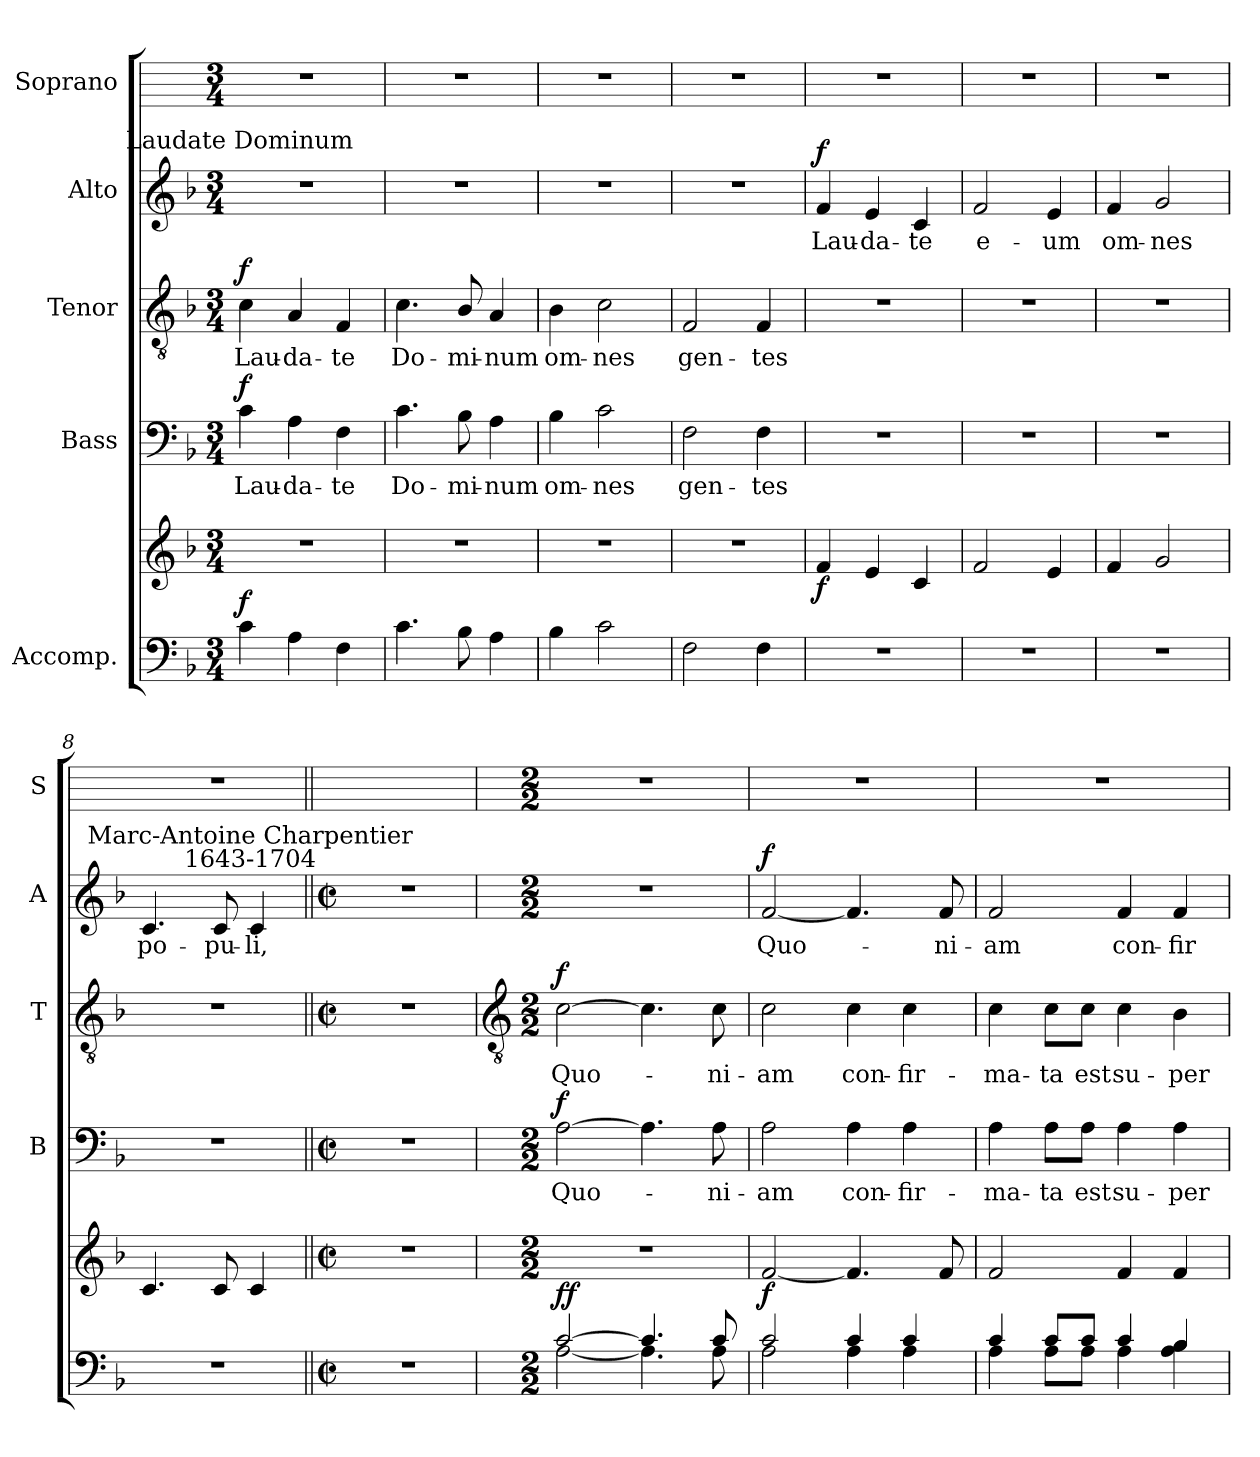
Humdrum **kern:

**kern	**kern	**dynam	**kern	**text	**dynam	**kern	**text	**dynam	**kern	**text	**dynam	**kern
*part5	*part5	*part5	*part4	*part4	*part4	*part3	*part3	*part3	*part2	*part2	*part2	*part1
*staff6	*staff5	*staff5/6	*staff4	*staff4	*staff4	*staff3	*staff3	*staff3	*staff2	*staff2	*staff2	*staff1
*I"Accomp.	*	*	*I"Bass	*	*	*I"Tenor	*	*	*I"Alto	*	*	*I"Soprano
*	*	*	*I'B	*	*	*I'T	*	*	*I'A	*	*	*I'S
*clefF4	*clefG2	*	*clefF4	*	*	*clefGv2	*	*	*clefG2	*	*	*
*k[b-]	*k[b-]	*	*k[b-]	*	*	*k[b-]	*	*	*k[b-]	*	*	*
*F:	*F:	*	*F:	*	*	*F:	*	*	*F:	*	*	*
*M3/4	*M3/4	*	*M3/4	*	*	*M3/4	*	*	*M3/4	*	*	*M3/4
=1	=1	=1	=1	=1	=1	=1	=1	=1	=1	=1	=1	=1
!	!	!	!	!	!	!	!	!	!LO:TX:a:cj:t=Laudate Dominum	!	!	!
!	!LO:N:vis=1	!LO:DY:a=2	!	!LO:LY:b	!LO:DY:b	!	!LO:LY:b	!LO:DY:b	!LO:N:vis=1	!	!	!
4c	2.r	f	4c	Lau-	f	4c	Lau-	f	2.r	.	.	2.r
!	!	!	!	!LO:LY:b	!	!	!LO:LY:b	!	!	!	!	!
4A	.	.	4A	-da-	.	4A	-da-	.	.	.	.	.
!	!	!	!	!LO:LY:b	!	!	!LO:LY:b	!	!	!	!	!
4F	.	.	4F	-te	.	4F	-te	.	.	.	.	.
=2	=2	=2	=2	=2	=2	=2	=2	=2	=2	=2	=2	=2
!	!LO:N:vis=1	!	!	!LO:LY:b	!	!	!LO:LY:b	!	!LO:N:vis=1	!	!	!
4.c	2.r	.	4.c	Do-	.	4.c	Do-	.	2.r	.	.	2.r
!	!	!	!	!LO:LY:b	!	!	!LO:LY:b	!	!	!	!	!
8B-	.	.	8B-	-mi-	.	8B-/	-mi-	.	.	.	.	.
!	!	!	!	!LO:LY:b	!	!	!LO:LY:b	!	!	!	!	!
4A	.	.	4A	-num	.	4A	-num	.	.	.	.	.
=3	=3	=3	=3	=3	=3	=3	=3	=3	=3	=3	=3	=3
!	!LO:N:vis=1	!	!	!LO:LY:b	!	!	!LO:LY:b	!	!LO:N:vis=1	!	!	!
4B-	2.r	.	4B-	om-	.	4B-	om-	.	2.r	.	.	2.r
!	!	!	!	!LO:LY:b	!	!	!LO:LY:b	!	!	!	!	!
2c	.	.	2c	-nes	.	2c	-nes	.	.	.	.	.
=4	=4	=4	=4	=4	=4	=4	=4	=4	=4	=4	=4	=4
!	!LO:N:vis=1	!	!	!LO:LY:b	!	!	!LO:LY:b	!	!LO:N:vis=1	!	!	!
2F	2.r	.	2F	gen-	.	2F	gen-	.	2.r	.	.	2.r
!	!	!	!	!LO:LY:b	!	!	!LO:LY:b	!	!	!	!	!
4F	.	.	4F	-tes	.	4F	-tes	.	.	.	.	.
=5	=5	=5	=5	=5	=5	=5	=5	=5	=5	=5	=5	=5
!LO:N:vis=1	!	!LO:DY:b	!LO:N:vis=1	!	!	!LO:N:vis=1	!	!	!	!LO:LY:b	!LO:DY:b	!
2.r	4f	f	2.r	.	.	2.r	.	.	4f	Lau-	f	2.r
!	!	!	!	!	!	!	!	!	!	!LO:LY:b	!	!
.	4e	.	.	.	.	.	.	.	4e	-da-	.	.
!	!	!	!	!	!	!	!	!	!	!LO:LY:b	!	!
.	4c	.	.	.	.	.	.	.	4c	-te	.	.
=6	=6	=6	=6	=6	=6	=6	=6	=6	=6	=6	=6	=6
!LO:N:vis=1	!	!	!LO:N:vis=1	!	!	!LO:N:vis=1	!	!	!	!LO:LY:b	!	!
2.r	2f	.	2.r	.	.	2.r	.	.	2f	e-	.	2.r
!	!	!	!	!	!	!	!	!	!	!LO:LY:b	!	!
.	4e	.	.	.	.	.	.	.	4e	-um	.	.
=7	=7	=7	=7	=7	=7	=7	=7	=7	=7	=7	=7	=7
!LO:N:vis=1	!	!	!LO:N:vis=1	!	!	!LO:N:vis=1	!	!	!	!LO:LY:b	!	!
2.r	4f	.	2.r	.	.	2.r	.	.	4f	om-	.	2.r
!	!	!	!	!	!	!	!	!	!	!LO:LY:b	!	!
.	2g	.	.	.	.	.	.	.	2g	-nes	.	.
=8	=8	=8	=8	=8	=8	=8	=8	=8	=8	=8	=8	=8
!LO:N:vis=1	!	!	!LO:N:vis=1	!	!	!LO:N:vis=1	!	!	!	!LO:LY:b	!	!
2.r	4.c	.	2.r	.	.	2.r	.	.	4.c	po-	.	2.r
!	!	!	!	!	!	!	!	!	!	!LO:LY:b	!	!
.	8c	.	.	.	.	.	.	.	8c	-pu-	.	.
!	!	!	!	!	!	!	!	!	!LO:TX:a:cj:t=Marc-Antoine Charpentier\n1643-1704	!	!	!
!	!	!	!	!	!	!	!	!	!	!LO:LY:b	!	!
.	4c	.	.	.	.	.	.	.	4c	-li,	.	.
=9||	=9||	=9||	=9||	=9||	=9||	=9||	=9||	=9||	=9||	=9||	=9||	=9||
*M2/2	*M2/2	*	*M2/2	*	*	*M2/2	*	*	*M2/2	*	*	*
*met(c|)	*met(c|)	*	*met(c|)	*	*	*met(c|)	*	*	*met(c|)	*	*	*
1r	1r	.	1r	.	.	1r	.	.	1r	.	.	1ryy
!!LO:LB:g=z
=10	=10	=10	=10	=10	=10	=10	=10	=10	=10	=10	=10	=10
*	*	*	*	*	*	*clefGv2	*	*	*	*	*	*
*M2/2	*M2/2	*	*M2/2	*	*	*M2/2	*	*	*M2/2	*	*	*M2/2
*^	*	*	*	*	*	*	*	*	*	*	*	*
!	!	!	!LO:DY:a=2	!	!LO:LY:b	!	!	!LO:LY:b	!	!	!	!	!
!	!	!	!LO:DY:n=1:b=2	!	!	!LO:DY:b	!	!	!LO:DY:b	!	!	!	!
[2c	[2A	1r	f f	[2A	Quo-	f	[2c	Quo-	f	1r	.	.	1r
4.c]	4.A]	.	.	4.A]	.	.	4.c]	.	.	.	.	.	.
!	!	!	!	!	!LO:LY:b	!	!	!LO:LY:b	!	!	!	!	!
8c	8A	.	.	8A	ni-	.	8c	ni-	.	.	.	.	.
=11	=11	=11	=11	=11	=11	=11	=11	=11	=11	=11	=11	=11	=11
!	!	!	!LO:DY:b	!	!LO:LY:b	!	!	!LO:LY:b	!	!	!LO:LY:b	!LO:DY:b	!
2c	2A	[2f	f	2A	-am	.	2c	-am	.	[2f	Quo-	f	1r
!	!	!	!	!	!LO:LY:b	!	!	!LO:LY:b	!	!	!	!	!
4c	4A	4.f]	.	4A	con-	.	4c	con-	.	4.f]	.	.	.
!	!	!	!	!	!LO:LY:b	!	!	!LO:LY:b	!	!	!	!	!
4c	4A	.	.	4A	-fir-	.	4c	-fir-	.	.	.	.	.
!	!	!	!	!	!	!	!	!	!	!	!LO:LY:b	!	!
.	.	8f	.	.	.	.	.	.	.	8f	ni-	.	.
=12	=12	=12	=12	=12	=12	=12	=12	=12	=12	=12	=12	=12	=12
!	!	!	!	!	!LO:LY:b	!	!	!LO:LY:b	!	!	!LO:LY:b	!	!
4c	4A	2f	.	4A	-ma-	.	4c	-ma-	.	2f	-am	.	1r
!	!	!	!	!	!LO:LY:b	!	!	!LO:LY:b	!	!	!	!	!
8cL	8AL	.	.	8A\L	-ta	.	8c\L	-ta	.	.	.	.	.
!	!	!	!	!	!LO:LY:b	!	!	!LO:LY:b	!	!	!	!	!
8cJ	8AJ	.	.	8A\J	est	.	8c\J	est	.	.	.	.	.
!	!	!	!	!	!LO:LY:b	!	!	!LO:LY:b	!	!	!LO:LY:b	!	!
4c	4A	4f	.	4A	su-	.	4c	su-	.	4f	con-	.	.
!	!	!	!	!	!LO:LY:b	!	!	!LO:LY:b	!	!	!LO:LY:b	!	!
4B-	4A 4B-	4f	.	4A	-per	.	4B-	-per	.	4f	-fir-	.	.
*v	*v	*	*	*	*	*	*	*	*	*	*	*	*
=	=	=	=	=	=	=	=	=	=	=	=	=
*-	*-	*-	*-	*-	*-	*-	*-	*-	*-	*-	*-	*-
